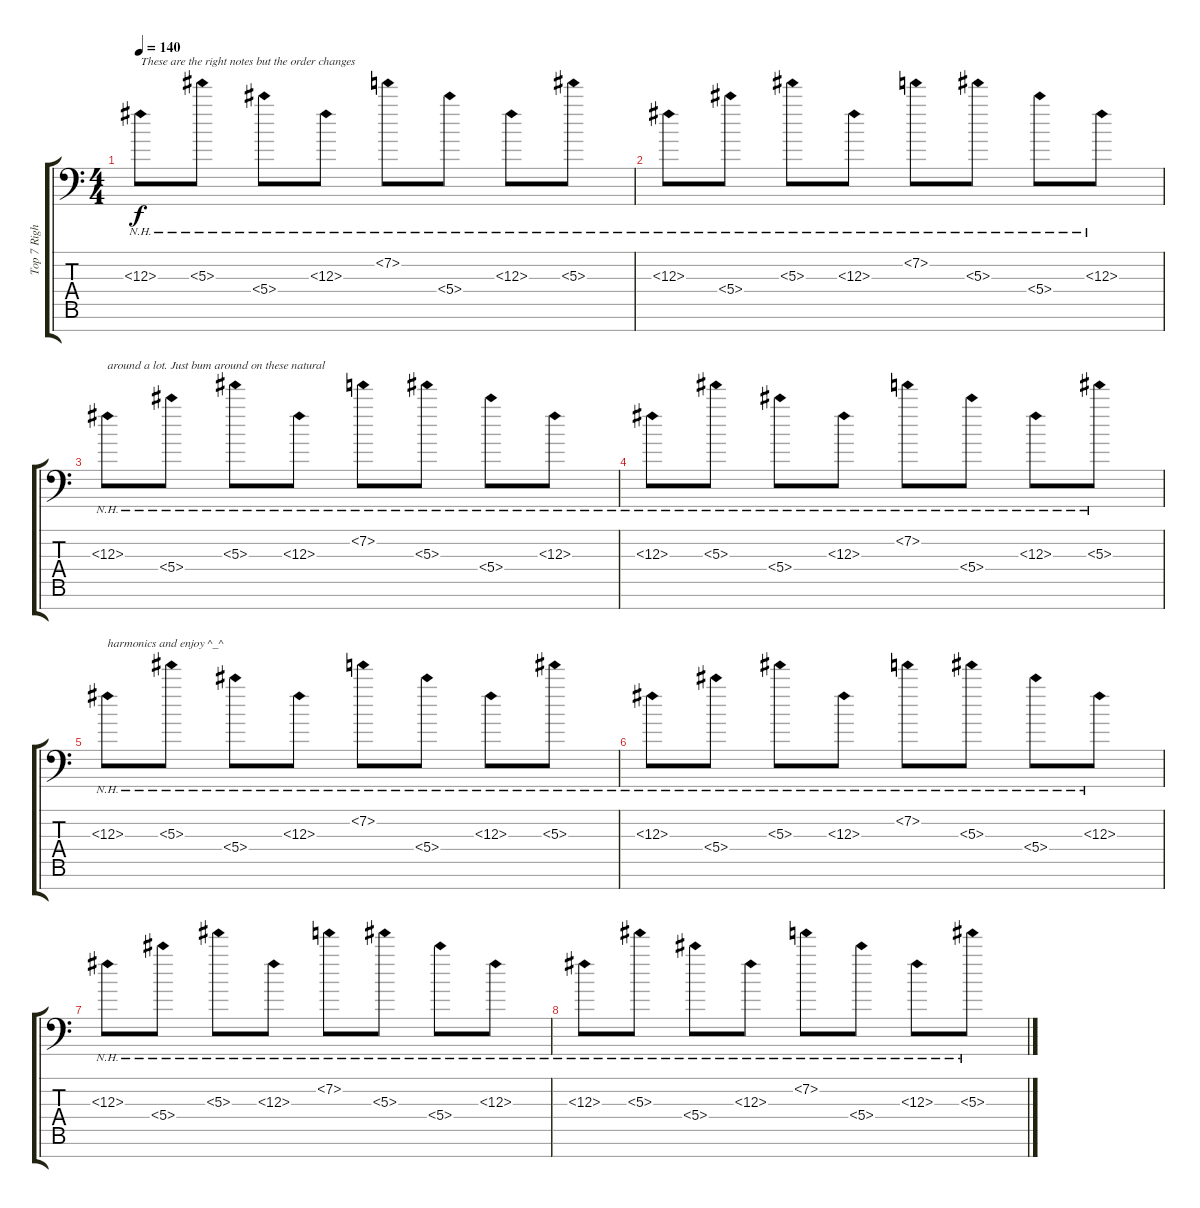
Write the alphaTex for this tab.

\track ("Top 7 Right Channel" "Top 7 Righ") {instrument overdrivenguitar}
\staff {score tabs}
\tuning (Eb4 Bb3 Gb3 Db3 Ab2 Eb2 Bb1) {hide}
\ts (4 4)
\tempo 140
\clef f4
\ks c
12.3{nh}.8{txt "These are the right notes but the order changes" dy f volume 6} 5.3{nh}.8 5.4{nh}.8 12.3{nh}.8 7.2{nh}.8 5.4{nh}.8 12.3{nh}.8 5.3{nh}.8 |
12.3{nh}.8 5.4{nh}.8 5.3{nh}.8 12.3{nh}.8 7.2{nh}.8 5.3{nh}.8 5.4{nh}.8 12.3{nh}.8 |
12.3{nh}.8{txt "around a lot. Just bum around on these natural"} 5.4{nh}.8 5.3{nh}.8 12.3{nh}.8 7.2{nh}.8 5.3{nh}.8 5.4{nh}.8 12.3{nh}.8 |
12.3{nh}.8 5.3{nh}.8 5.4{nh}.8 12.3{nh}.8 7.2{nh}.8 5.4{nh}.8 12.3{nh}.8 5.3{nh}.8 |
12.3{nh}.8{txt "harmonics and enjoy ^_^"} 5.3{nh}.8 5.4{nh}.8 12.3{nh}.8 7.2{nh}.8 5.4{nh}.8 12.3{nh}.8 5.3{nh}.8 |
12.3{nh}.8 5.4{nh}.8 5.3{nh}.8 12.3{nh}.8 7.2{nh}.8 5.3{nh}.8 5.4{nh}.8 12.3{nh}.8 |
12.3{nh}.8 5.4{nh}.8 5.3{nh}.8 12.3{nh}.8 7.2{nh}.8 5.3{nh}.8 5.4{nh}.8 12.3{nh}.8 |
12.3{nh}.8 5.3{nh}.8 5.4{nh}.8 12.3{nh}.8 7.2{nh}.8 5.4{nh}.8 12.3{nh}.8 5.3{nh}.8
